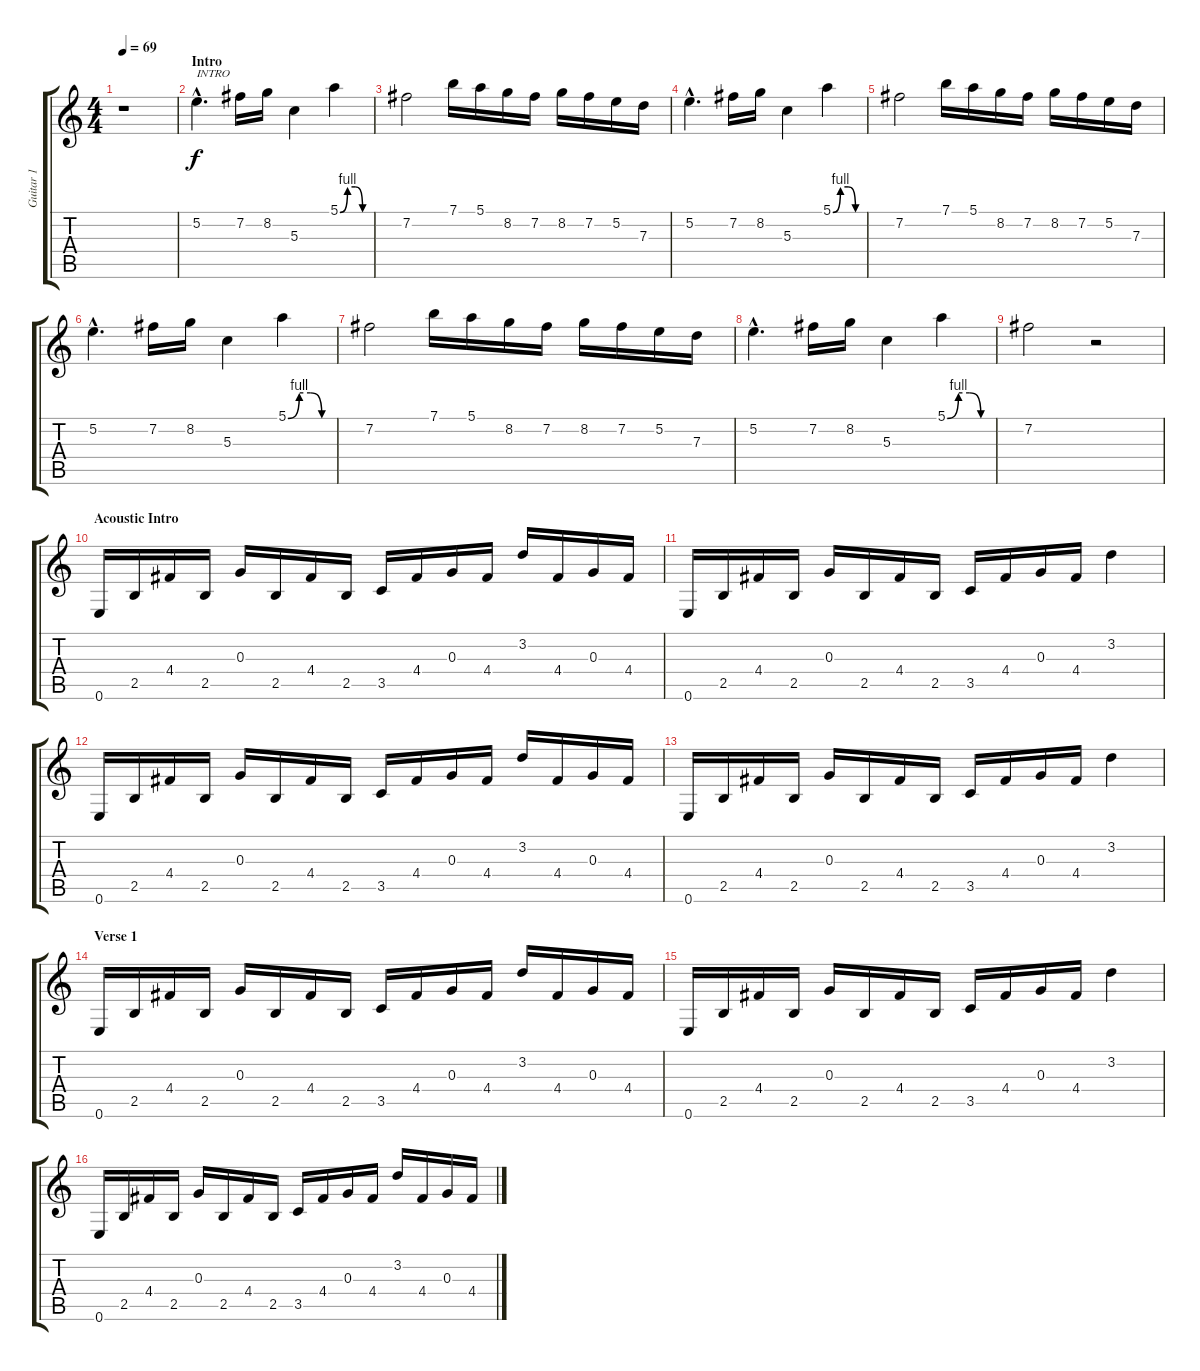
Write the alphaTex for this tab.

\track ("Guitar 1" "Guitar 1") {instrument distortionguitar}
\staff {score tabs}
\tuning (E4 B3 G3 D3 A2 E2) {hide}
\ts (4 4)
\tempo 69
\clef g2
\ks c
r.1{dy f instrument distortionguitar} |
\section ("" "Intro")
5.2{hac}.4{d txt "INTRO"} 7.2.16 8.2.16 5.3.4 5.1{be (custom 0 0 15 4 30 4 45 0 60 0)}.4 |
7.2.2 7.1.16 5.1.16 8.2.16 7.2.16 8.2.16 7.2.16 5.2.16 7.3.16 |
5.2{hac}.4{d} 7.2.16 8.2.16 5.3.4 5.1{be (custom 0 0 15 4 30 4 45 0 60 0)}.4 |
7.2.2 7.1.16 5.1.16 8.2.16 7.2.16 8.2.16 7.2.16 5.2.16 7.3.16 |
5.2{hac}.4{d} 7.2.16 8.2.16 5.3.4 5.1{be (custom 0 0 15 4 30 4 45 0 60 0)}.4 |
7.2.2 7.1.16 5.1.16 8.2.16 7.2.16 8.2.16 7.2.16 5.2.16 7.3.16 |
5.2{hac}.4{d} 7.2.16 8.2.16 5.3.4 5.1{be (custom 0 0 15 4 30 4 45 0 60 0)}.4 |
7.2.2 r.2 |
\section ("" "Acoustic Intro")
0.6.16{instrument acousticguitarsteel} 2.5.16 4.4.16 2.5.16 0.3.16 2.5.16 4.4.16 2.5.16 3.5.16 4.4.16 0.3.16 4.4.16 3.2.16 4.4.16 0.3.16 4.4.16 |
0.6.16 2.5.16 4.4.16 2.5.16 0.3.16 2.5.16 4.4.16 2.5.16 3.5.16 4.4.16 0.3.16 4.4.16 3.2.4 |
0.6.16 2.5.16 4.4.16 2.5.16 0.3.16 2.5.16 4.4.16 2.5.16 3.5.16 4.4.16 0.3.16 4.4.16 3.2.16 4.4.16 0.3.16 4.4.16 |
0.6.16 2.5.16 4.4.16 2.5.16 0.3.16 2.5.16 4.4.16 2.5.16 3.5.16 4.4.16 0.3.16 4.4.16 3.2.4 |
\section ("" "Verse 1")
0.6.16 2.5.16 4.4.16 2.5.16 0.3.16 2.5.16 4.4.16 2.5.16 3.5.16 4.4.16 0.3.16 4.4.16 3.2.16 4.4.16 0.3.16 4.4.16 |
0.6.16 2.5.16 4.4.16 2.5.16 0.3.16 2.5.16 4.4.16 2.5.16 3.5.16 4.4.16 0.3.16 4.4.16 3.2.4 |
0.6.16 2.5.16 4.4.16 2.5.16 0.3.16 2.5.16 4.4.16 2.5.16 3.5.16 4.4.16 0.3.16 4.4.16 3.2.16 4.4.16 0.3.16 4.4.16
